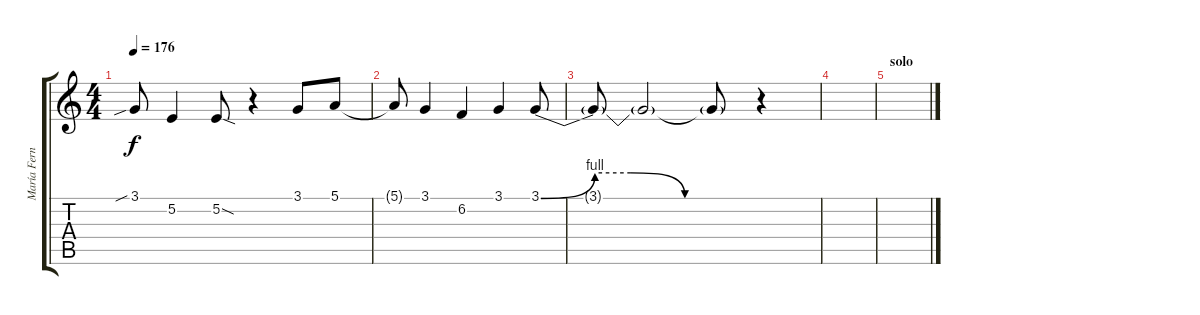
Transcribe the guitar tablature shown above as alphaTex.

\track ("María Fernanda (voz)" "María Fern") {instrument lead3calliope}
\staff {score tabs}
\tuning (E4 B3 G3 D3 A2 E2) {hide}
\ts (4 4)
\tempo 176
\clef g2
\ks c
3.1{sib}.8{dy f} 5.2.4 5.2{sod}.8 r.4 3.1.8 5.1.8 |
5.1{t}.8 3.1.4 6.2.4 3.1.4 3.1{be (custom 0 0 15 4 25 4 40 0 60 0)}.8 |
3.1{t}.8 3.1{t}.2 3.1{t}.8 r.4 |
|
\section ("" "solo")
